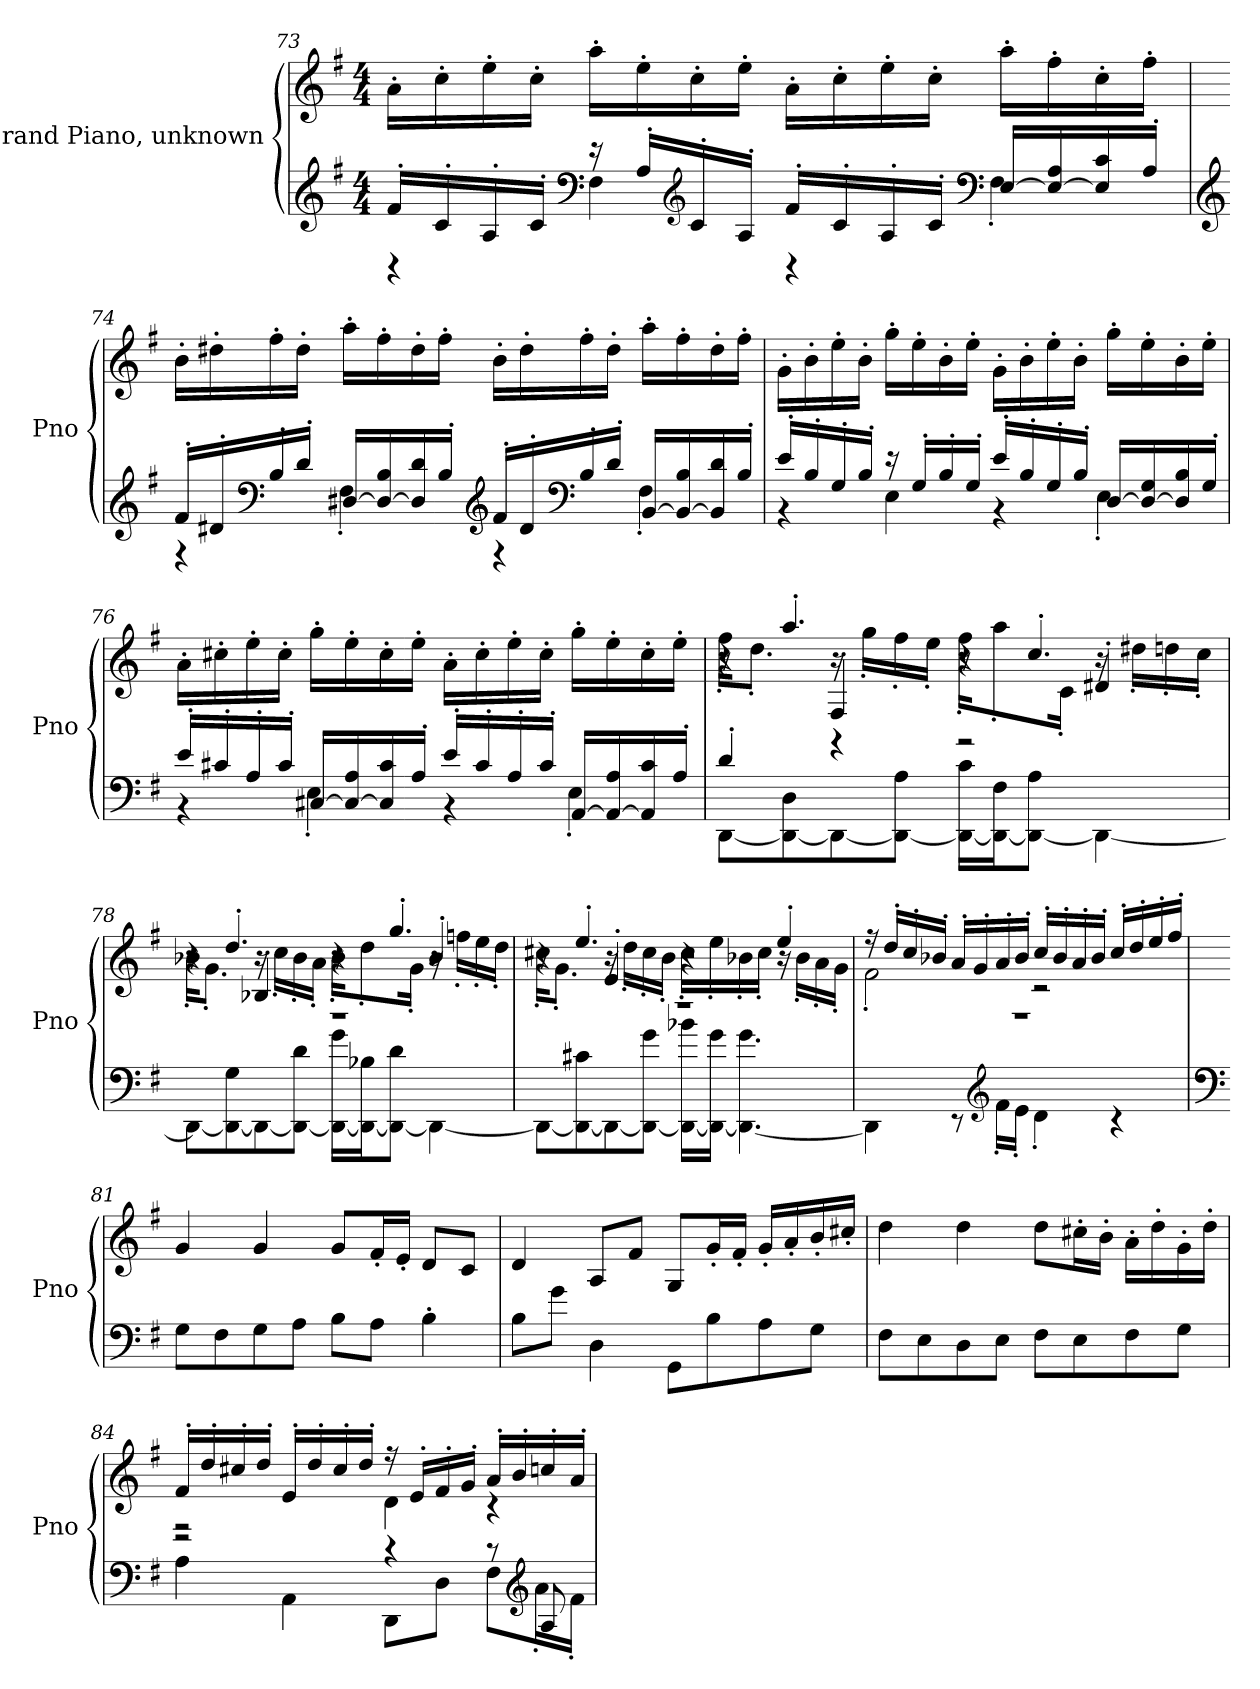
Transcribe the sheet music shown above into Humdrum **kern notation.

**kern	**kern
*part1	*part1
*staff2	*staff1
*I"Grand Piano, unknown	*
*I'Pno	*
!!LO:LB:g=z
*clefG2	*clefG2
*k[f#]	*k[f#]
*M4/4	*M4/4
=73	=73
*^	*
16f#'/LL	4r	16a'\LL
16c'/	.	16cc'\
16A'/	.	16ee'\
16c'/JJ	.	16cc'\JJ
*clefF4	*	*
16r	4F#\	16aa'\LL
16A'/LL	.	16ee'\
*clefG2	*	*
16c'/	.	16cc'\
16A'/JJ	.	16ee'\JJ
16f#'/LL	4r	16a'\LL
16c'/	.	16cc'\
16A'/	.	16ee'\
16c'/JJ	.	16cc'\JJ
*clefF4	*	*
[16E/LL	4F#'\	16aa'\LL
16E/_ 16A/	.	16ff#'\
16E/] 16c/	.	16cc'\
16A'/JJ	.	16ff#'\JJ
!!LO:LB:g=z
=74	=74	=74
*clefG2	*	*
16f#'/LL	4r	16b'\LL
16d#X'/	.	16dd#X'\
*clefF4	*	*
16B'/	.	16ff#'\
16d#'/JJ	.	16dd#'\JJ
[16D#X/LL	4F#'\	16aa'\LL
16D#/_ 16B/	.	16ff#'\
16D#/] 16d#/	.	16dd#'\
16B'/JJ	.	16ff#'\JJ
*clefG2	*	*
16f#'/LL	4r	16b'\LL
16d#'/	.	16dd#'\
*clefF4	*	*
16B'/	.	16ff#'\
16d#'/JJ	.	16dd#'\JJ
[16BB/LL	4F#'\	16aa'\LL
16BB/_ 16B/	.	16ff#'\
16BB/] 16d#/	.	16dd#'\
16B'/JJ	.	16ff#'\JJ
!!LO:LB:g=z
=75	=75	=75
16e'/LL	4r	16g'\LL
16B'/	.	16b'\
16G'/	.	16ee'\
16B'/JJ	.	16b'\JJ
16r	4E\	16gg'\LL
16G'/LL	.	16ee'\
16B'/	.	16b'\
16G'/JJ	.	16ee'\JJ
16e'/LL	4r	16g'\LL
16B'/	.	16b'\
16G'/	.	16ee'\
16B'/JJ	.	16b'\JJ
[16D/LL	4E'\	16gg'\LL
16D/_ 16G/	.	16ee'\
16D/] 16B/	.	16b'\
16G'/JJ	.	16ee'\JJ
=76	=76	=76
16e'/LL	4r	16a'\LL
16c#X'/	.	16cc#X'\
16A'/	.	16ee'\
16c#'/JJ	.	16cc#'\JJ
[16C#X/LL	4E'\	16gg'\LL
16C#/_ 16A/	.	16ee'\
16C#/] 16c#/	.	16cc#'\
16A'/JJ	.	16ee'\JJ
16e'/LL	4r	16a'\LL
16c#'/	.	16cc#'\
16A'/	.	16ee'\
16c#'/JJ	.	16cc#'\JJ
[16AA/LL	4E'\	16gg'\LL
16AA/_ 16A/	.	16ee'\
16AA/] 16c#/	.	16cc#'\
16A'/JJ	.	16ee'\JJ
!!LO:PB:g=z
=77	=77	=77
*	*	*^
*	*	*	*^
4d'/	[8DD\L	8r	16ff#'\KL	4r
.	.	.	8.dd'\J	.
.	8DD\_ 8D\	4.aa'/	.	.
4r	8DD\_	.	16r	4F#'/
.	.	.	16gg'\LL	.
.	8DD\_ 8A\J	.	16ff#'\	.
.	.	.	16ee'\JJ	.
2r	16DD\_ 16c\LL	8r	16ff#'\KL	4r
.	16DD\_ 16F#\J	.	8aa'\	.
.	8DD\_ 8A\J	4.cc'/	.	.
.	.	.	16c'\Jk	.
.	4DD\_	.	16r	4d#X'/
.	.	.	16dd#X'\LL	.
.	.	.	16ddn'\	.
.	.	.	16cc'\JJ	.
=78	=78	=78	=78	=78
1r	8DD\L_	8r	16b-X'\KL	4r
.	.	.	8.g'\J	.
.	8DD\_ 8G\	4.dd'/	.	.
.	8DD\_	.	16r	4B-X'/
.	.	.	16cc'\LL	.
.	8DD\_ 8d\J	.	16b-'\	.
.	.	.	16a'\JJ	.
.	16DD\_ 16g\LL	8r	16b-'\KL	4r
.	16DD\_ 16B-X\J	.	8dd'\	.
.	8DD\_ 8d\J	4.gg'/	.	.
.	.	.	16g'\Jk	.
.	4DD\_	.	16r	4b-'/
.	.	.	16ffn'\LL	.
.	.	.	16ee'\	.
.	.	.	16dd'\JJ	.
!!LO:LB:g=z	!!	!!
=79	=79	=79	=79	=79
1r	8DD\L_	8r	16cc#X'\KL	4r
.	.	.	8.g'\J	.
.	8DD\_ 8c#X\	4.ee'/	.	.
.	8DD\_	.	16r	4e'/
.	.	.	16dd'\LL	.
.	8DD\_ 8g\J	.	16cc#'\	.
.	.	.	16b'\JJ	.
.	16DD\_ 16b-X\LL	4r	16cc#'\LL	2r
.	16DD\_ 16g\JJ	.	16ee'\	.
.	4.DD\_ 4.g\	.	16b-X'\	.
.	.	.	16cc#'\JJ	.
.	.	4ee'/	16r	.
.	.	.	16b-'\LL	.
.	.	.	16a'\	.
.	.	.	16g'\JJ	.
*	*	*	*v	*v
=80	=80	=80	=80
1r	4DD\]	16r	2f#'\
.	.	16dd'/LL	.
.	.	16cc'/	.
.	.	16b-X'/JJ	.
.	8r	16a'/LL	.
.	.	16g'/	.
*clefG2	*	*	*
.	16f#'\LL	16a'/	.
.	16e'\JJ	16b-'/JJ	.
.	4d'\	16cc'/LL	2r
.	.	16b-'/	.
.	.	16a'/	.
.	.	16b-'/JJ	.
.	4r	16cc'/LL	.
.	.	16dd'/	.
.	.	16ee'/	.
.	.	16ff#'/JJ	.
*v	*v	*	*
*	*v	*v
=81	=81
*clefF4	*
8G\L	4g/
8F#\	.
8G\	4g/
8A\J	.
8B\L	8g/L
8A\J	16f#'/L
.	16e'/JJ
4B'\	8d/L
.	8c/J
!!LO:LB:g=z
=82	=82
8B\L	4d/
8g\J	.
4D\	8A/L
.	8f#/J
8GG\L	8G/L
8B\	16g'/L
.	16f#'/JJ
8A\	16g'/LL
.	16a'/
8G\J	16b'/
.	16cc#X'/JJ
=83	=83
8F#\L	4dd\
8E\	.
8D\	4dd\
8E\J	.
8F#\L	8dd\L
8E\	16cc#X'\L
.	16b'\JJ
8F#\	16a'\LL
.	16dd'\
8G\J	16g'\
.	16dd'\JJ
=84	=84
*^	*^
2r	4A\	16f#'/LL	2r
.	.	16dd'/	.
.	.	16cc#X'/	.
.	.	16dd'/JJ	.
.	4AA\	16e'/LL	.
.	.	16dd'/	.
.	.	16cc#'/	.
.	.	16dd'/JJ	.
4r	8DD\L	16r	4d\
.	.	16e'/LL	.
.	8D\J	16f#'/	.
.	.	16g'/JJ	.
8r	8F#\L	16a'/LL	4r
.	.	16b'/	.
*clefG2	*	*	*
8A/	16a'\L	16ccn'/	.
.	16f#'\JJ	16a'/JJ	.
*v	*v	*	*
*	*v	*v
=	=
*-	*-
